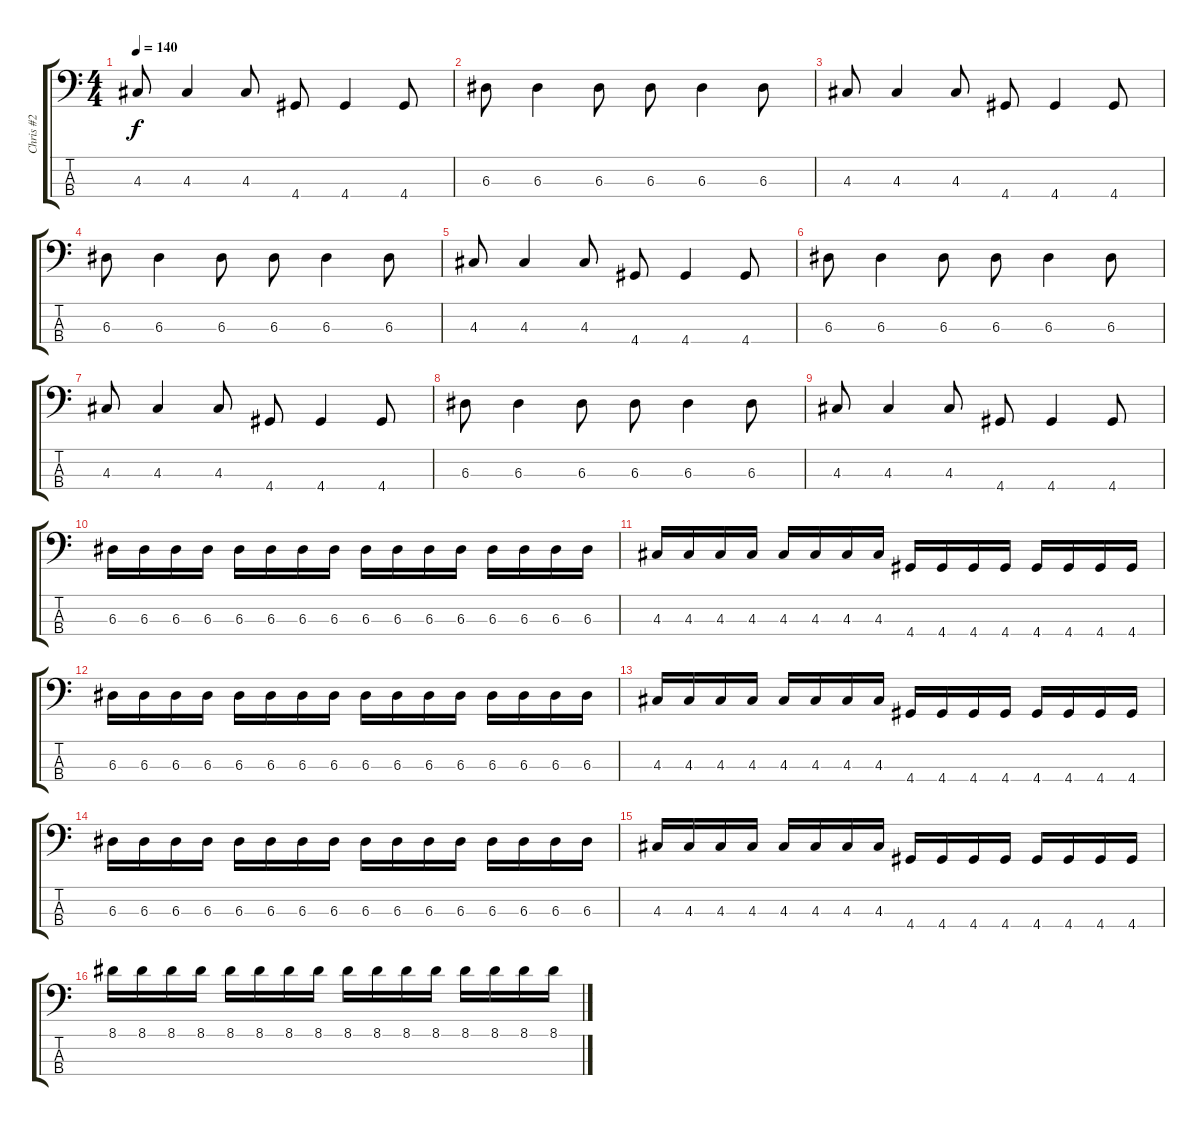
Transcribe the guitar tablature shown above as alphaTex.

\track ("Chris #2" "Chris #2") {instrument electricbasspick}
\staff {score tabs}
\tuning (G2 D2 A1 E1) {hide}
\ts (4 4)
\tempo 140
\clef f4
\ks c
4.3.8{dy f} 4.3.4 4.3.8 4.4.8 4.4.4 4.4.8 |
6.3.8 6.3.4 6.3.8 6.3.8 6.3.4 6.3.8 |
4.3.8 4.3.4 4.3.8 4.4.8 4.4.4 4.4.8 |
6.3.8 6.3.4 6.3.8 6.3.8 6.3.4 6.3.8 |
4.3.8 4.3.4 4.3.8 4.4.8 4.4.4 4.4.8 |
6.3.8 6.3.4 6.3.8 6.3.8 6.3.4 6.3.8 |
4.3.8 4.3.4 4.3.8 4.4.8 4.4.4 4.4.8 |
6.3.8 6.3.4 6.3.8 6.3.8 6.3.4 6.3.8 |
4.3.8 4.3.4 4.3.8 4.4.8 4.4.4 4.4.8 |
6.3.16 6.3.16 6.3.16 6.3.16 6.3.16 6.3.16 6.3.16 6.3.16 6.3.16 6.3.16 6.3.16 6.3.16 6.3.16 6.3.16 6.3.16 6.3.16 |
4.3.16 4.3.16 4.3.16 4.3.16 4.3.16 4.3.16 4.3.16 4.3.16 4.4.16 4.4.16 4.4.16 4.4.16 4.4.16 4.4.16 4.4.16 4.4.16 |
6.3.16 6.3.16 6.3.16 6.3.16 6.3.16 6.3.16 6.3.16 6.3.16 6.3.16 6.3.16 6.3.16 6.3.16 6.3.16 6.3.16 6.3.16 6.3.16 |
4.3.16 4.3.16 4.3.16 4.3.16 4.3.16 4.3.16 4.3.16 4.3.16 4.4.16 4.4.16 4.4.16 4.4.16 4.4.16 4.4.16 4.4.16 4.4.16 |
6.3.16 6.3.16 6.3.16 6.3.16 6.3.16 6.3.16 6.3.16 6.3.16 6.3.16 6.3.16 6.3.16 6.3.16 6.3.16 6.3.16 6.3.16 6.3.16 |
4.3.16 4.3.16 4.3.16 4.3.16 4.3.16 4.3.16 4.3.16 4.3.16 4.4.16 4.4.16 4.4.16 4.4.16 4.4.16 4.4.16 4.4.16 4.4.16 |
8.1.16 8.1.16 8.1.16 8.1.16 8.1.16 8.1.16 8.1.16 8.1.16 8.1.16 8.1.16 8.1.16 8.1.16 8.1.16 8.1.16 8.1.16 8.1.16
